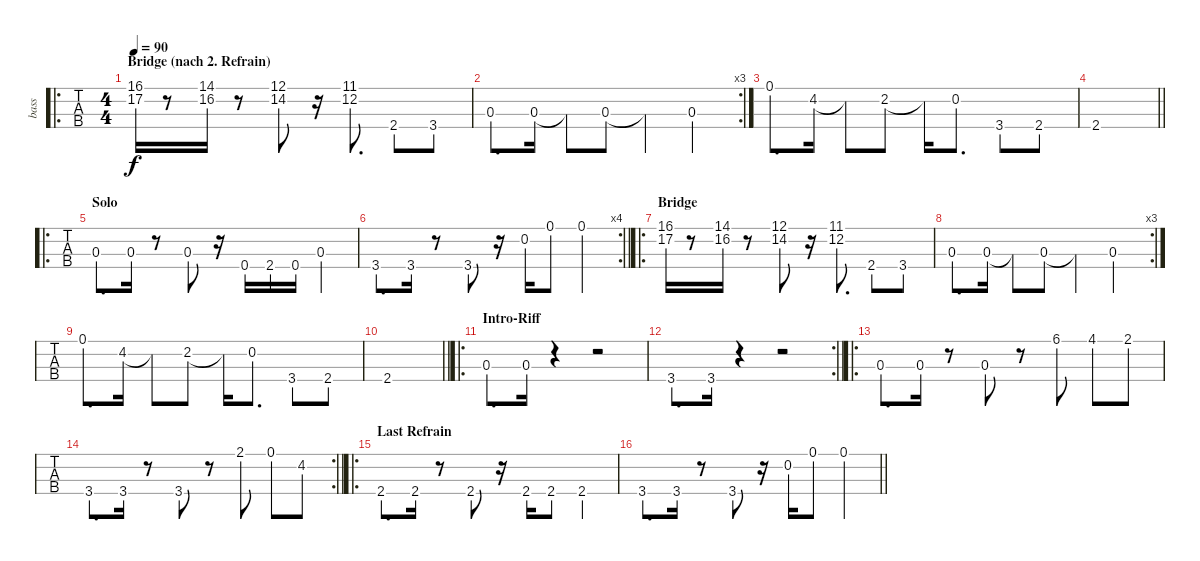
\track ("bass" "bass") {instrument electricbassfinger}
\staff {tabs}
\tuning (G2 D2 A1 E1) {hide}
\ro
\ts (4 4)
\section ("" "Bridge (nach 2. Refrain)")
\tempo 90
\clef f4
\ks c
(16.1 17.2).16{dy f} r.8 (14.1 16.2).16 r.8 (12.1 14.2).8 r.16 (11.1 12.2).8{d} 2.4.8 3.4.8 |
\rc 3
0.3.8{d} 0.3.16 0.3{t}.8 0.3.8 0.3{t}.4 0.3.4 |
0.1.8{d} 4.2.16 4.2{t}.8 2.2.8 2.2{t}.16 0.2.8{d} 3.4.8 2.4.8 |
\barLineRight lightlight
2.4.1 |
\ro
\section ("" "Solo")
0.3.8{d} 0.3.16 r.8 0.3.8 r.16 0.4.16 2.4.16 0.4.16 0.3.4 |
\rc 4
\barLineRight lightlight
3.4.8{d} 3.4.16 r.8 3.4.8 r.16 0.2.16 0.1.8 0.1.4 |
\ro
\section ("" "Bridge")
(16.1 17.2).16 r.8 (14.1 16.2).16 r.8 (12.1 14.2).8 r.16 (11.1 12.2).8{d} 2.4.8 3.4.8 |
\rc 3
0.3.8{d} 0.3.16 0.3{t}.8 0.3.8 0.3{t}.4 0.3.4 |
0.1.8{d} 4.2.16 4.2{t}.8 2.2.8 2.2{t}.16 0.2.8{d} 3.4.8 2.4.8 |
\barLineRight lightlight
2.4.1 |
\ro
\section ("" "Intro-Riff")
0.3.8{d} 0.3.16 r.4 r.2 |
\rc 2
\barLineRight lightlight
3.4.8{d} 3.4.16 r.4 r.2 |
\ro
0.3.8{d} 0.3.16 r.8 0.3.8 r.8 6.1.8 4.1.8 2.1.8 |
\rc 2
\barLineRight lightlight
3.4.8{d} 3.4.16 r.8 3.4.8 r.8 2.1.8 0.1.8 4.2.8 |
\ro
\section ("" "Last Refrain")
2.4.8{d} 2.4.16 r.8 2.4.8 r.16 2.4.16 2.4.8 2.4.4 |
\barLineRight lightlight
3.4.8{d} 3.4.16 r.8 3.4.8 r.16 0.2.16 0.1.8 0.1.4
